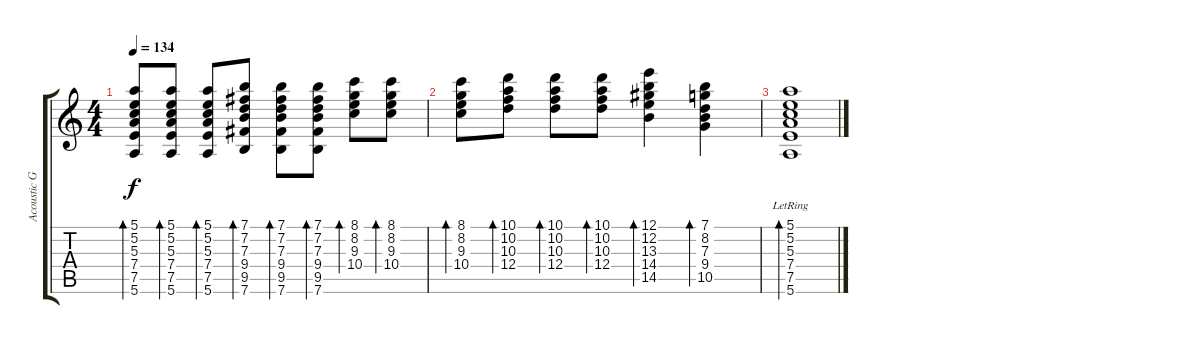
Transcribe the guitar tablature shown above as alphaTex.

\track ("Acoustic Guitar" "Acoustic G") {instrument acousticguitarsteel}
\staff {score tabs}
\tuning (E4 B3 G3 D3 A2 E2) {hide}
\ts (4 4)
\tempo 134
\clef g2
\ks c
(5.1 5.2 5.3 7.4 7.5 5.6).8{bd 30 dy f} (5.1 5.2 5.3 7.4 7.5 5.6).8{bd 30} (5.1 5.2 5.3 7.4 7.5 5.6).8{bd 30} (7.1 7.2 7.3 9.4 9.5 7.6).8{bd 30} (7.1 7.2 7.3 9.4 9.5 7.6).8{bd 30} (7.1 7.2 7.3 9.4 9.5 7.6).8{bd 30} (8.1 8.2 9.3 10.4).8{bd 30} (8.1 8.2 9.3 10.4).8{bd 30} |
(8.1 8.2 9.3 10.4).8{bd 30} (10.1 10.2 10.3 12.4).8{bd 30} (10.1 10.2 10.3 12.4).8{bd 30} (10.1 10.2 10.3 12.4).8{bd 30} (12.1 12.2 13.3 14.4 14.5).4{bd 30} (7.1 8.2 7.3 9.4 10.5).4{bd 30} |
(5.1{lr} 5.2 5.3 7.4 7.5 5.6).1{bd 30}
